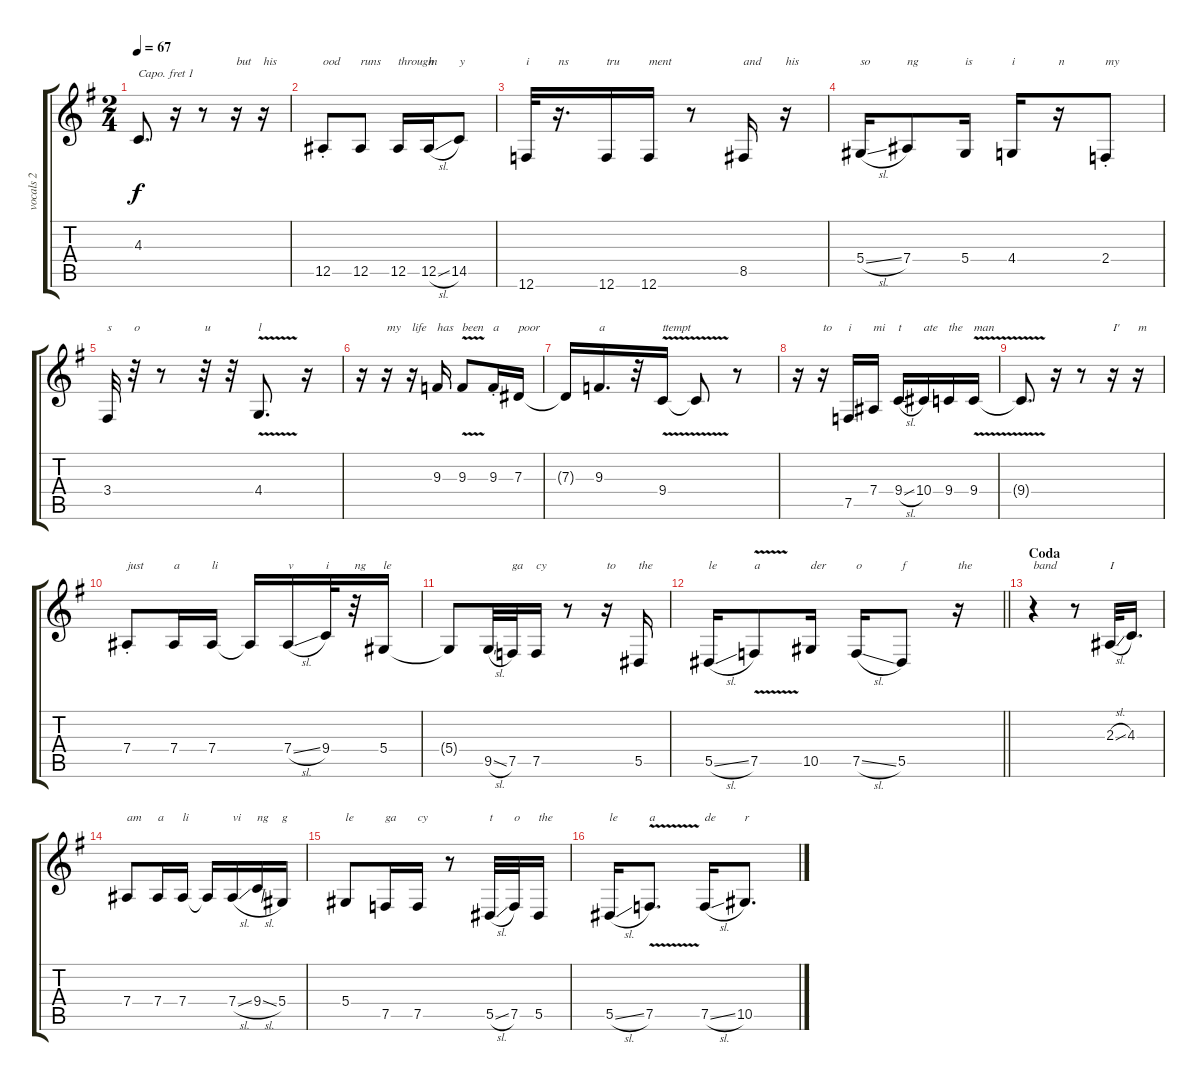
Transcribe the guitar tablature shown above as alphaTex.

\track ("vocals 2" "vocals 2") {instrument lead2sawtooth}
\staff {score tabs}
\capo 1
\tuning (E4 B3 G3 D3 A2 E2) {hide}
\ts (2 4)
\tempo 67
\clef g2
\ks g
4.3{t}.8{d dy f} r.16 r.8 r.16{txt "but"} r.16{txt "his"} |
12.5{st}.8{txt "ood"} 12.5.8{txt "runs"} 12.5.16{txt "through"} 12.5{sl}.16{txt "m"} 14.5.8{txt "y"} |
12.6.32{txt "i"} r.16{d txt "ns"} 12.6.16{txt "tru"} 12.6.16{txt "ment"} r.8 8.5.16{txt "and"} r.16{txt "his"} |
5.4{sl}.16{txt "so"} 7.4.8{txt "ng"} 5.4.16{txt "is"} 4.4.16{txt "i"} r.16{txt "n"} 2.4{st}.8{txt "my"} |
3.4.32{txt "s"} r.32{txt "o"} r.8 r.32{txt "u"} r.32 4.4{v}.8{d txt "l"} r.16 |
r.16 r.16{txt "my"} r.16{txt "life"} 9.3.16{txt "has"} 9.3{v}.8{txt "been"} 9.3{st}.16{txt "a"} 7.3.16{txt "poor"} |
7.3{t}.16 9.3.16{d txt "a"} r.32 9.4{v}.16{txt "ttempt"} 9.4{t}.8 r.8 |
r.16 r.16{txt "to"} 7.5.16{txt "i"} 7.4.16{txt "mi"} 9.4{sl}.16{txt "t"} 10.4.16{txt "ate"} 9.4.16{txt "the"} 9.4{v}.16{txt "man"} |
9.4{t}.8{d} r.16 r.8 r.16{txt "I'"} r.16{txt "m"} |
7.4{st}.8{txt "just"} 7.4.16{txt "a"} 7.4.16{txt "li"} 7.4{t}.16 7.4{sl}.16{txt "v"} 9.4.32{txt "i"} r.32{txt "ng"} 5.4.16{txt "le"} |
5.4{t}.8 9.5{sl}.32 7.5.32{txt "ga"} 7.5.16{txt "cy"} r.8 r.16{txt "to"} 5.5.16{txt "the"} |
\barLineRight lightlight
5.5{sl}.16{txt "le"} 7.5{v}.8{txt "a"} 10.5.16{txt "der"} 7.5{sl}.16{txt "o"} 5.5.8{txt "f"} r.16{txt "the"} |
\section ("" "Coda")
r.4{txt "band"} r.8 2.3{sl}.32{txt "I"} 4.3.16{d} |
7.4.8{txt "am"} 7.4.16{txt "a"} 7.4.16{txt "li"} 7.4{t}.16 7.4{sl}.16{txt "vi"} 9.4{sl}.16{txt "ng"} 5.4.16{txt "g"} |
5.4.8{txt "le"} 7.5.16{txt "ga"} 7.5.16{txt "cy"} r.8 5.5{sl}.32{txt "t"} 7.5.32{txt "o"} 5.5.16{txt "the"} |
5.5{sl}.16{txt "le"} 7.5{v}.8{d txt "a"} 7.5{sl}.16{txt "de"} 10.5.8{d txt "r"}
